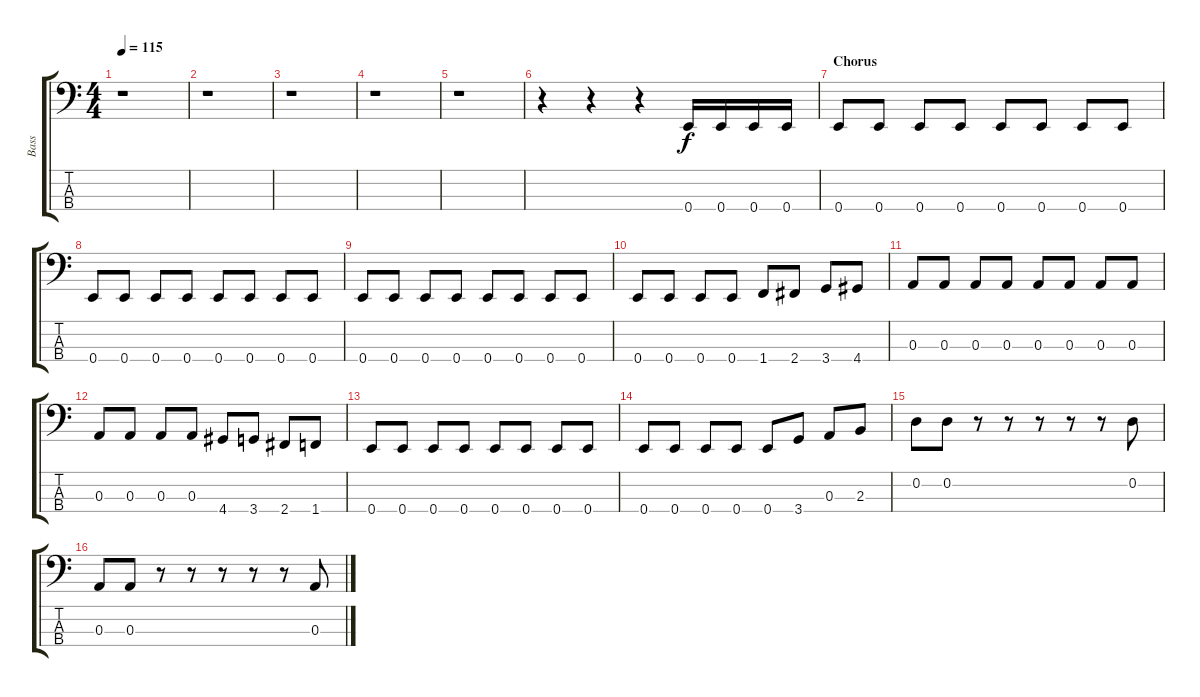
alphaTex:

\track ("Bass" "Bass") {instrument electricbasspick}
\staff {score tabs}
\tuning (G2 D2 A1 E1) {hide}
\ts (4 4)
\tempo 115
\clef f4
\ks c
r.1{dy f} |
r.1 |
r.1 |
r.1 |
r.1 |
r.4 r.4 r.4 0.4.16 0.4.16 0.4.16 0.4.16 |
\section ("" "Chorus")
0.4.8 0.4.8 0.4.8 0.4.8 0.4.8 0.4.8 0.4.8 0.4.8 |
0.4.8 0.4.8 0.4.8 0.4.8 0.4.8 0.4.8 0.4.8 0.4.8 |
0.4.8 0.4.8 0.4.8 0.4.8 0.4.8 0.4.8 0.4.8 0.4.8 |
0.4.8 0.4.8 0.4.8 0.4.8 1.4.8 2.4.8 3.4.8 4.4.8 |
0.3.8 0.3.8 0.3.8 0.3.8 0.3.8 0.3.8 0.3.8 0.3.8 |
0.3.8 0.3.8 0.3.8 0.3.8 4.4.8 3.4.8 2.4.8 1.4.8 |
0.4.8 0.4.8 0.4.8 0.4.8 0.4.8 0.4.8 0.4.8 0.4.8 |
0.4.8 0.4.8 0.4.8 0.4.8 0.4.8 3.4.8 0.3.8 2.3.8 |
0.2.8 0.2.8 r.8 r.8 r.8 r.8 r.8 0.2.8 |
0.3.8 0.3.8 r.8 r.8 r.8 r.8 r.8 0.3.8
